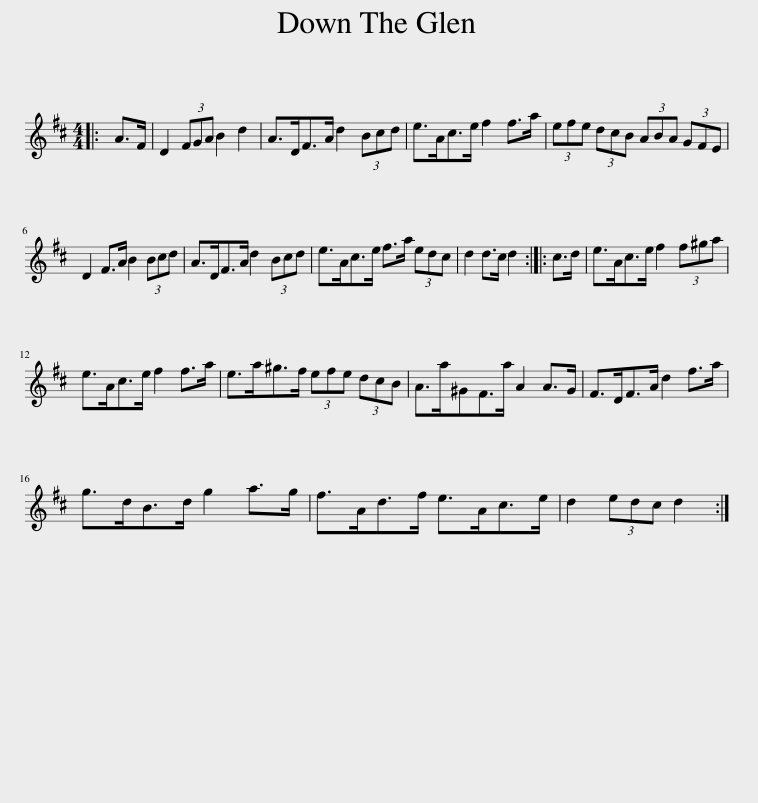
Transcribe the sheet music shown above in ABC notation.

X:1
L:1/8
M:4/4
I:linebreak $
K:D
V:1 treble
V:1
|: A>F | D2 (3FGA B2 d2 | A>DF>A d2 (3Bcd | e>Ac>e f2 f>a | (3efe (3dcB (3ABA (3GFE |$ %5
 D2 F>A B2 (3Bcd | A>DF>A d2 (3Bcd | e>Ac>e f>a (3edc | d2 d>c d2 :: c>d | %10
 e>Ac>e f2 (3f^ga |$ e>Ac>e f2 f>a | e>a^g>f (3efe (3dcB | A>a^GF>a A2 A>G | F>DF>A d2 f>a |$ %15
 g>dB>d g2 a>g | f>Ad>f e>Ac>e | d2 (3edc d2 :| %18
